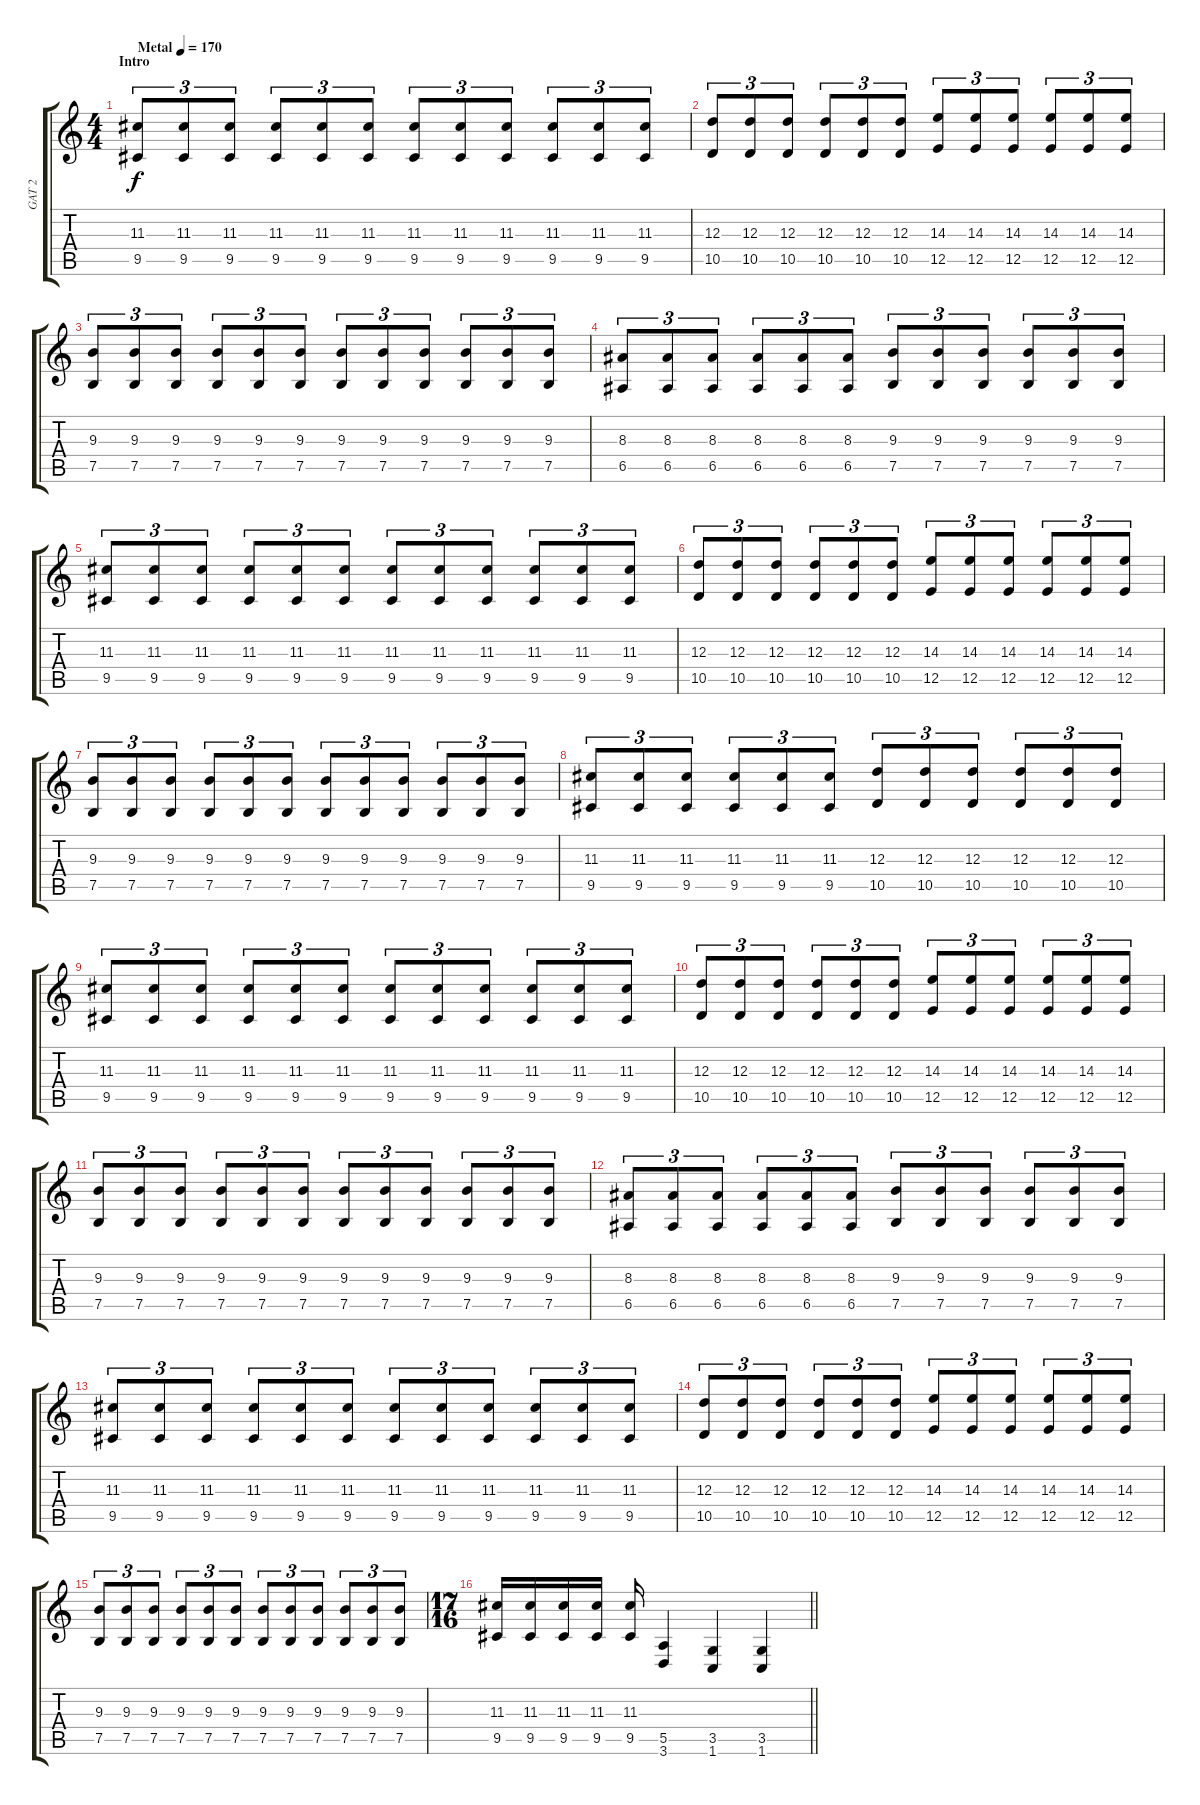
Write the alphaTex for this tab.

\track ("GAT 2" "GAT 2") {instrument distortionguitar}
\staff {score tabs}
\tuning (B3 Gb3 D3 A2 E2 B1) {hide}
\ts (4 4)
\section ("" "Intro")
\tempo (170 "Metal")
\clef g2
\ks c
(11.3 9.5).8{tu (3 2) dy f instrument distortionguitar} (11.3 9.5).8{tu (3 2)} (11.3 9.5).8{tu (3 2)} (11.3 9.5).8{tu (3 2)} (11.3 9.5).8{tu (3 2)} (11.3 9.5).8{tu (3 2)} (11.3 9.5).8{tu (3 2)} (11.3 9.5).8{tu (3 2)} (11.3 9.5).8{tu (3 2)} (11.3 9.5).8{tu (3 2)} (11.3 9.5).8{tu (3 2)} (11.3 9.5).8{tu (3 2)} |
(12.3 10.5).8{tu (3 2)} (12.3 10.5).8{tu (3 2)} (12.3 10.5).8{tu (3 2)} (12.3 10.5).8{tu (3 2)} (12.3 10.5).8{tu (3 2)} (12.3 10.5).8{tu (3 2)} (14.3 12.5).8{tu (3 2)} (14.3 12.5).8{tu (3 2)} (14.3 12.5).8{tu (3 2)} (14.3 12.5).8{tu (3 2)} (14.3 12.5).8{tu (3 2)} (14.3 12.5).8{tu (3 2)} |
(9.3 7.5).8{tu (3 2)} (9.3 7.5).8{tu (3 2)} (9.3 7.5).8{tu (3 2)} (9.3 7.5).8{tu (3 2)} (9.3 7.5).8{tu (3 2)} (9.3 7.5).8{tu (3 2)} (9.3 7.5).8{tu (3 2)} (9.3 7.5).8{tu (3 2)} (9.3 7.5).8{tu (3 2)} (9.3 7.5).8{tu (3 2)} (9.3 7.5).8{tu (3 2)} (9.3 7.5).8{tu (3 2)} |
(8.3 6.5).8{tu (3 2)} (8.3 6.5).8{tu (3 2)} (8.3 6.5).8{tu (3 2)} (8.3 6.5).8{tu (3 2)} (8.3 6.5).8{tu (3 2)} (8.3 6.5).8{tu (3 2)} (9.3 7.5).8{tu (3 2)} (9.3 7.5).8{tu (3 2)} (9.3 7.5).8{tu (3 2)} (9.3 7.5).8{tu (3 2)} (9.3 7.5).8{tu (3 2)} (9.3 7.5).8{tu (3 2)} |
(11.3 9.5).8{tu (3 2)} (11.3 9.5).8{tu (3 2)} (11.3 9.5).8{tu (3 2)} (11.3 9.5).8{tu (3 2)} (11.3 9.5).8{tu (3 2)} (11.3 9.5).8{tu (3 2)} (11.3 9.5).8{tu (3 2)} (11.3 9.5).8{tu (3 2)} (11.3 9.5).8{tu (3 2)} (11.3 9.5).8{tu (3 2)} (11.3 9.5).8{tu (3 2)} (11.3 9.5).8{tu (3 2)} |
(12.3 10.5).8{tu (3 2)} (12.3 10.5).8{tu (3 2)} (12.3 10.5).8{tu (3 2)} (12.3 10.5).8{tu (3 2)} (12.3 10.5).8{tu (3 2)} (12.3 10.5).8{tu (3 2)} (14.3 12.5).8{tu (3 2)} (14.3 12.5).8{tu (3 2)} (14.3 12.5).8{tu (3 2)} (14.3 12.5).8{tu (3 2)} (14.3 12.5).8{tu (3 2)} (14.3 12.5).8{tu (3 2)} |
(9.3 7.5).8{tu (3 2)} (9.3 7.5).8{tu (3 2)} (9.3 7.5).8{tu (3 2)} (9.3 7.5).8{tu (3 2)} (9.3 7.5).8{tu (3 2)} (9.3 7.5).8{tu (3 2)} (9.3 7.5).8{tu (3 2)} (9.3 7.5).8{tu (3 2)} (9.3 7.5).8{tu (3 2)} (9.3 7.5).8{tu (3 2)} (9.3 7.5).8{tu (3 2)} (9.3 7.5).8{tu (3 2)} |
(11.3 9.5).8{tu (3 2)} (11.3 9.5).8{tu (3 2)} (11.3 9.5).8{tu (3 2)} (11.3 9.5).8{tu (3 2)} (11.3 9.5).8{tu (3 2)} (11.3 9.5).8{tu (3 2)} (12.3 10.5).8{tu (3 2)} (12.3 10.5).8{tu (3 2)} (12.3 10.5).8{tu (3 2)} (12.3 10.5).8{tu (3 2)} (12.3 10.5).8{tu (3 2)} (12.3 10.5).8{tu (3 2)} |
(11.3 9.5).8{tu (3 2)} (11.3 9.5).8{tu (3 2)} (11.3 9.5).8{tu (3 2)} (11.3 9.5).8{tu (3 2)} (11.3 9.5).8{tu (3 2)} (11.3 9.5).8{tu (3 2)} (11.3 9.5).8{tu (3 2)} (11.3 9.5).8{tu (3 2)} (11.3 9.5).8{tu (3 2)} (11.3 9.5).8{tu (3 2)} (11.3 9.5).8{tu (3 2)} (11.3 9.5).8{tu (3 2)} |
(12.3 10.5).8{tu (3 2)} (12.3 10.5).8{tu (3 2)} (12.3 10.5).8{tu (3 2)} (12.3 10.5).8{tu (3 2)} (12.3 10.5).8{tu (3 2)} (12.3 10.5).8{tu (3 2)} (14.3 12.5).8{tu (3 2)} (14.3 12.5).8{tu (3 2)} (14.3 12.5).8{tu (3 2)} (14.3 12.5).8{tu (3 2)} (14.3 12.5).8{tu (3 2)} (14.3 12.5).8{tu (3 2)} |
(9.3 7.5).8{tu (3 2)} (9.3 7.5).8{tu (3 2)} (9.3 7.5).8{tu (3 2)} (9.3 7.5).8{tu (3 2)} (9.3 7.5).8{tu (3 2)} (9.3 7.5).8{tu (3 2)} (9.3 7.5).8{tu (3 2)} (9.3 7.5).8{tu (3 2)} (9.3 7.5).8{tu (3 2)} (9.3 7.5).8{tu (3 2)} (9.3 7.5).8{tu (3 2)} (9.3 7.5).8{tu (3 2)} |
(8.3 6.5).8{tu (3 2)} (8.3 6.5).8{tu (3 2)} (8.3 6.5).8{tu (3 2)} (8.3 6.5).8{tu (3 2)} (8.3 6.5).8{tu (3 2)} (8.3 6.5).8{tu (3 2)} (9.3 7.5).8{tu (3 2)} (9.3 7.5).8{tu (3 2)} (9.3 7.5).8{tu (3 2)} (9.3 7.5).8{tu (3 2)} (9.3 7.5).8{tu (3 2)} (9.3 7.5).8{tu (3 2)} |
(11.3 9.5).8{tu (3 2)} (11.3 9.5).8{tu (3 2)} (11.3 9.5).8{tu (3 2)} (11.3 9.5).8{tu (3 2)} (11.3 9.5).8{tu (3 2)} (11.3 9.5).8{tu (3 2)} (11.3 9.5).8{tu (3 2)} (11.3 9.5).8{tu (3 2)} (11.3 9.5).8{tu (3 2)} (11.3 9.5).8{tu (3 2)} (11.3 9.5).8{tu (3 2)} (11.3 9.5).8{tu (3 2)} |
(12.3 10.5).8{tu (3 2)} (12.3 10.5).8{tu (3 2)} (12.3 10.5).8{tu (3 2)} (12.3 10.5).8{tu (3 2)} (12.3 10.5).8{tu (3 2)} (12.3 10.5).8{tu (3 2)} (14.3 12.5).8{tu (3 2)} (14.3 12.5).8{tu (3 2)} (14.3 12.5).8{tu (3 2)} (14.3 12.5).8{tu (3 2)} (14.3 12.5).8{tu (3 2)} (14.3 12.5).8{tu (3 2)} |
(9.3 7.5).8{tu (3 2)} (9.3 7.5).8{tu (3 2)} (9.3 7.5).8{tu (3 2)} (9.3 7.5).8{tu (3 2)} (9.3 7.5).8{tu (3 2)} (9.3 7.5).8{tu (3 2)} (9.3 7.5).8{tu (3 2)} (9.3 7.5).8{tu (3 2)} (9.3 7.5).8{tu (3 2)} (9.3 7.5).8{tu (3 2)} (9.3 7.5).8{tu (3 2)} (9.3 7.5).8{tu (3 2)} |
\ts (17 16)
\barLineRight lightlight
(11.3 9.5).16 (11.3 9.5).16 (11.3 9.5).16 (11.3 9.5).16 (11.3 9.5).16 (5.5 3.6).4 (3.5 1.6).4 (3.5 1.6).4
